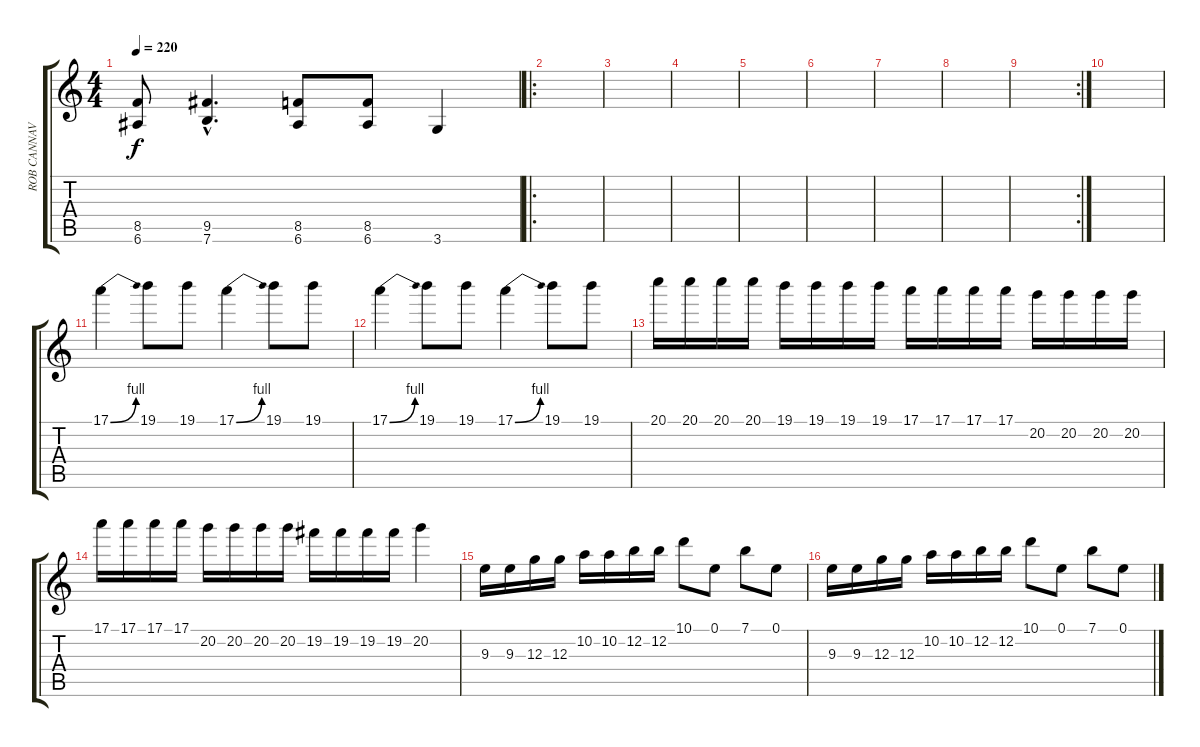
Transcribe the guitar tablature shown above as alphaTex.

\track ("ROB CANNAVINO - Guitar" "ROB CANNAV") {instrument overdrivenguitar}
\staff {score tabs}
\tuning (E4 B3 G3 D3 A2 E2) {hide}
\ts (4 4)
\tempo 220
\clef g2
\ks c
(8.5{t} 6.6{t}).8{dy f} (9.5{hac} 7.6{hac}).4{d} (8.5 6.6).8 (8.5 6.6).8 3.6.4 |
\ro
|
|
|
|
|
|
|
\rc 2
|
|
17.1{be (bend 0 0 60 4)}.4 19.1.8 19.1.8 17.1{be (bend 0 0 60 4)}.4 19.1.8 19.1.8 |
17.1{be (bend 0 0 60 4)}.4 19.1.8 19.1.8 17.1{be (bend 0 0 60 4)}.4 19.1.8 19.1.8 |
20.1.16 20.1.16 20.1.16 20.1.16 19.1.16 19.1.16 19.1.16 19.1.16 17.1.16 17.1.16 17.1.16 17.1.16 20.2.16 20.2.16 20.2.16 20.2.16 |
17.1.16 17.1.16 17.1.16 17.1.16 20.2.16 20.2.16 20.2.16 20.2.16 19.2.16 19.2.16 19.2.16 19.2.16 20.2.4 |
9.3.16 9.3.16 12.3.16 12.3.16 10.2.16 10.2.16 12.2.16 12.2.16 10.1.8 0.1.8 7.1.8 0.1.8 |
9.3.16 9.3.16 12.3.16 12.3.16 10.2.16 10.2.16 12.2.16 12.2.16 10.1.8 0.1.8 7.1.8 0.1.8
